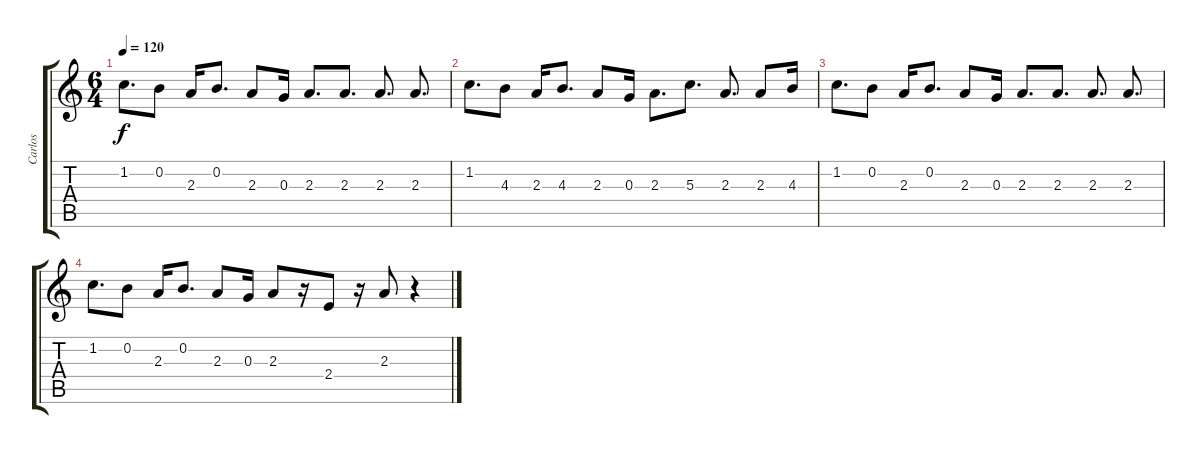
\track ("Carlos" "Carlos") {instrument acousticguitarsteel}
\staff {score tabs}
\tuning (E4 B3 G3 D3 A2 E2) {hide}
\ts (6 4)
\tempo 120
\clef g2
\ks c
1.2.8{d dy f} 0.2.8 2.3.16 0.2.8{d} 2.3.8 0.3.16 2.3.8{d} 2.3.8{d} 2.3.8{d} 2.3.8{d} |
1.2.8{d} 4.3.8 2.3.16 4.3.8{d} 2.3.8 0.3.16 2.3.8{d} 5.3.8{d} 2.3.8{d} 2.3.8 4.3.16 |
1.2.8{d} 0.2.8 2.3.16 0.2.8{d} 2.3.8 0.3.16 2.3.8{d} 2.3.8{d} 2.3.8{d} 2.3.8{d} |
1.2.8{d} 0.2.8 2.3.16 0.2.8{d} 2.3.8 0.3.16 2.3.8 r.16 2.4.8 r.16 2.3.8 r.4
